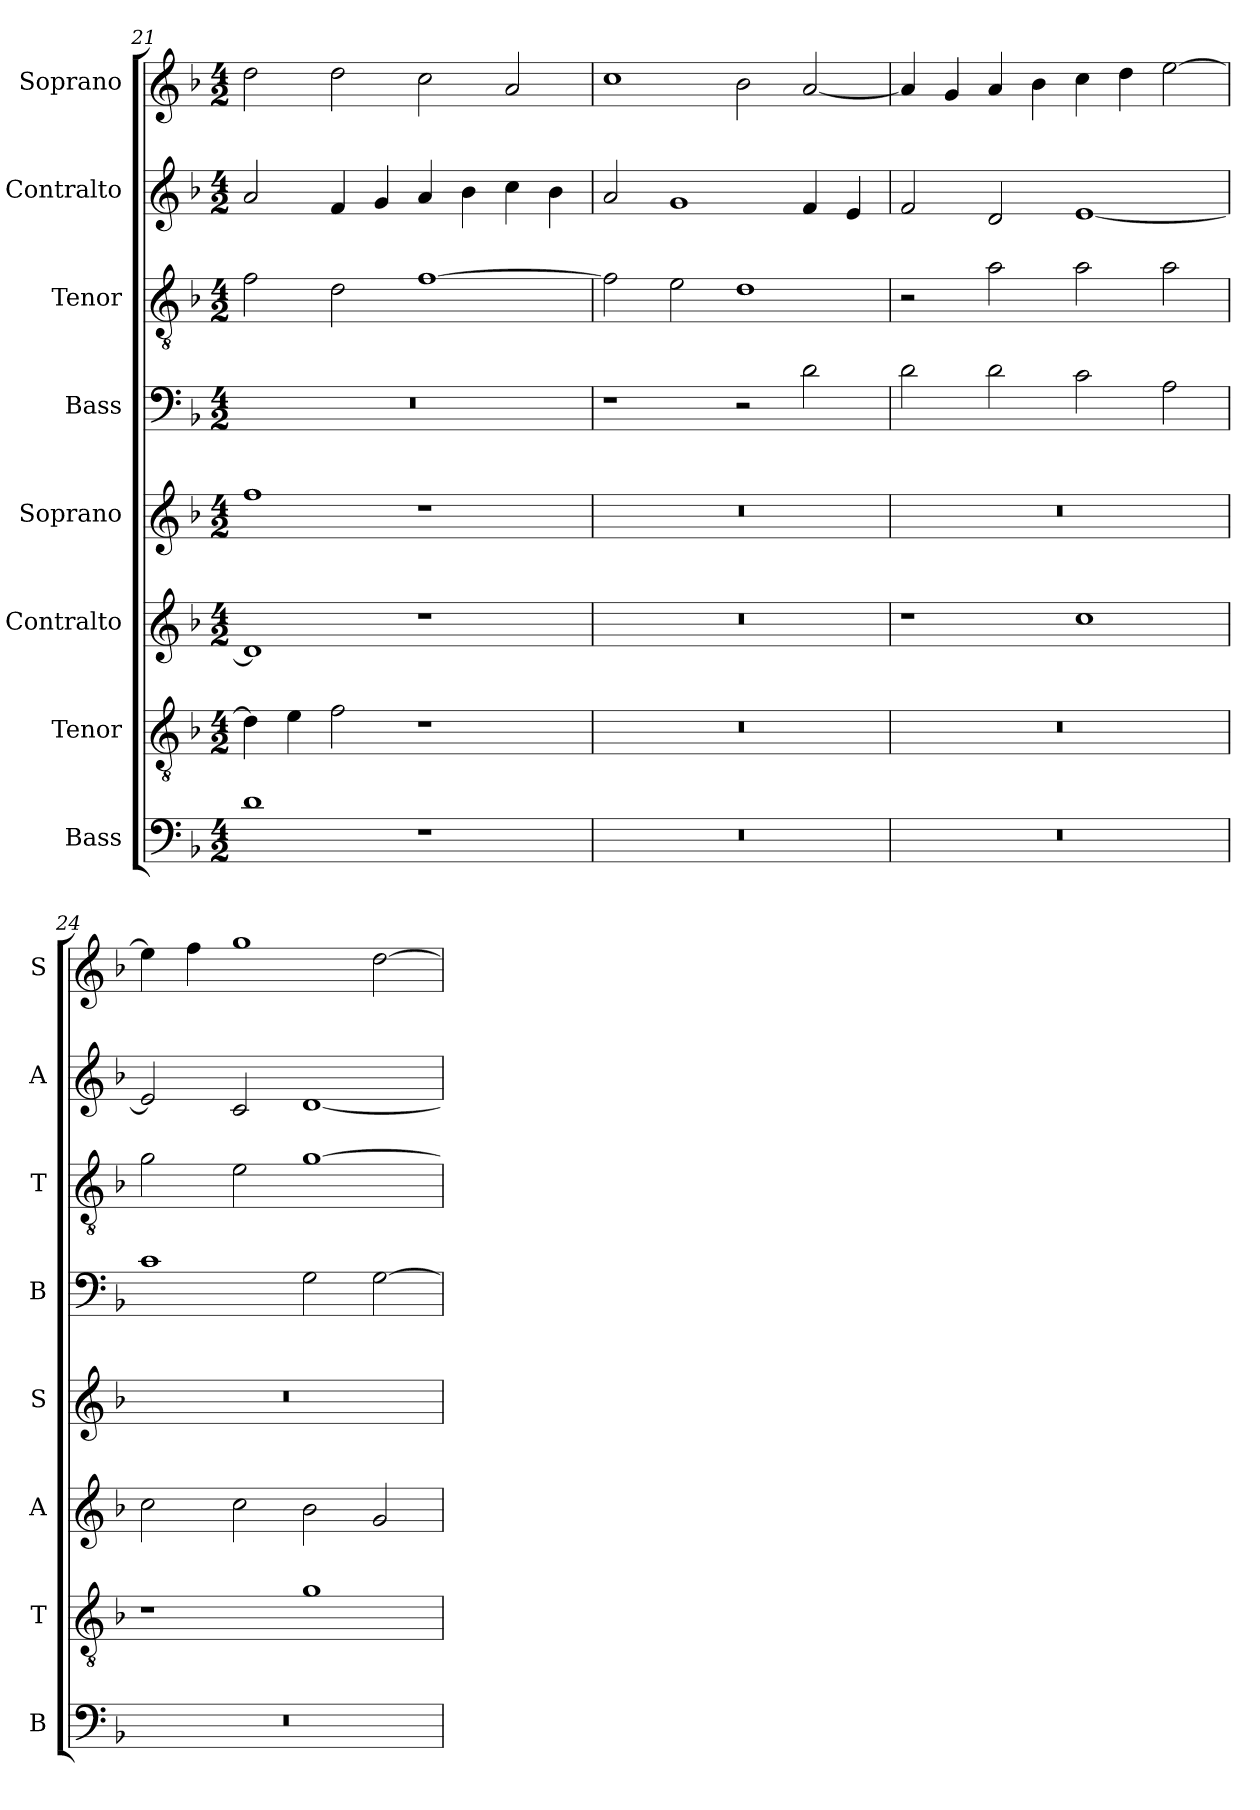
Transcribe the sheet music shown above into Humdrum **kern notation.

**kern	**kern	**kern	**kern	**kern	**kern	**kern	**kern
*part8	*part7	*part6	*part5	*part4	*part3	*part2	*part1
*staff8	*staff7	*staff6	*staff5	*staff4	*staff3	*staff2	*staff1
*I"Bass	*I"Tenor	*I"Contralto	*I"Soprano	*I"Bass	*I"Tenor	*I"Contralto	*I"Soprano
*I'B	*I'T	*I'A	*I'S	*I'B	*I'T	*I'A	*I'S
*clefF4	*clefGv2	*clefG2	*clefG2	*clefF4	*clefGv2	*clefG2	*clefG2
*k[b-]	*k[b-]	*k[b-]	*k[b-]	*k[b-]	*k[b-]	*k[b-]	*k[b-]
*G:dor	*G:dor	*G:dor	*G:dor	*G:dor	*G:dor	*G:dor	*G:dor
*M4/2	*M4/2	*M4/2	*M4/2	*M4/2	*M4/2	*M4/2	*M4/2
=21	=21	=21	=21	=21	=21	=21	=21
1d	4d]	1d]	1ff	0r	2f	2a	2dd
.	4e	.	.	.	.	.	.
.	2f	.	.	.	2d	4f	2dd
.	.	.	.	.	.	4g	.
1r	1r	1r	1r	.	[1f	4a	2cc
.	.	.	.	.	.	4b-	.
.	.	.	.	.	.	4cc	2a
.	.	.	.	.	.	4b-	.
=22	=22	=22	=22	=22	=22	=22	=22
0r	0r	0r	0r	1r	2f]	2a	1cc
.	.	.	.	.	2e	1g	.
.	.	.	.	2r	1d	.	2b-
.	.	.	.	2d	.	4f	[2a
.	.	.	.	.	.	4e	.
=23	=23	=23	=23	=23	=23	=23	=23
0r	0r	1r	0r	2d	2r	2f	4a]
.	.	.	.	.	.	.	4g
.	.	.	.	2d	2a	2d	4a
.	.	.	.	.	.	.	4b-
.	.	1cc	.	2c	2a	[1e	4cc
.	.	.	.	.	.	.	4dd
.	.	.	.	2A	2a	.	[2ee
=24	=24	=24	=24	=24	=24	=24	=24
0r	1r	2cc	0r	1c	2g	2e]	4ee]
.	.	.	.	.	.	.	4ff
.	.	2cc	.	.	2e	2c	1gg
.	1g	2b-	.	2G	[1g	[1d	.
.	.	2g	.	[2G	.	.	[2dd
=	=	=	=	=	=	=	=
*-	*-	*-	*-	*-	*-	*-	*-
